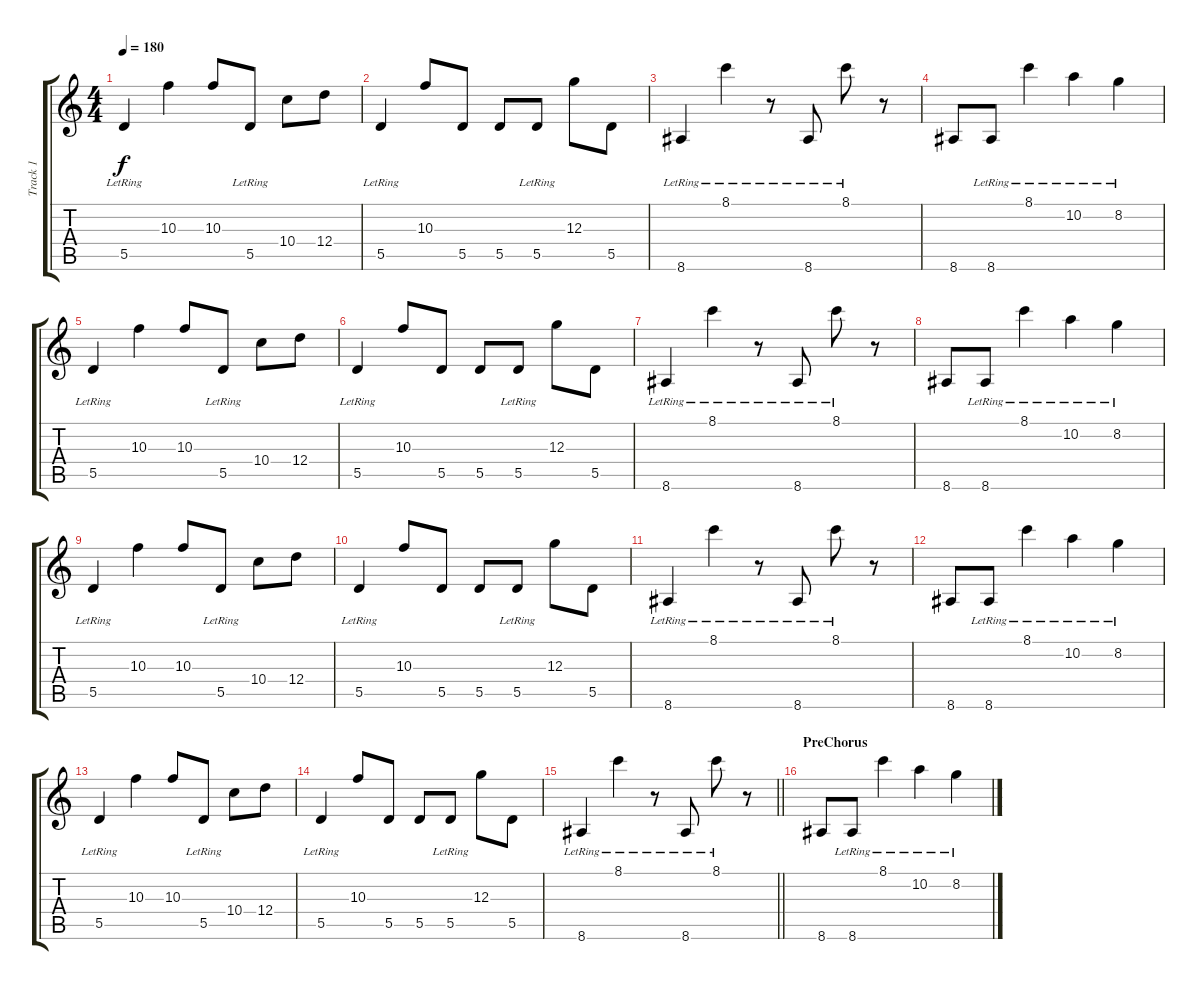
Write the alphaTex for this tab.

\track ("Track 1" "Track 1") {instrument acousticguitarsteel}
\staff {score tabs}
\tuning (E4 B3 G3 D3 A2 D2) {hide}
\ts (4 4)
\tempo 180
\clef g2
\ks c
5.5{lr}.4{dy f} 10.3.4 10.3.8 5.5{lr}.8 10.4.8 12.4.8 |
5.5{lr}.4 10.3.8 5.5.8 5.5.8 5.5{lr}.8 12.3.8 5.5.8 |
8.6{lr}.4 8.1{lr}.4 r.8 8.6{lr}.8 8.1{lr}.8 r.8 |
8.6.8 8.6{lr}.8 8.1{lr}.4 10.2{lr}.4 8.2{lr}.4 |
5.5{lr}.4 10.3.4 10.3.8 5.5{lr}.8 10.4.8 12.4.8 |
5.5{lr}.4 10.3.8 5.5.8 5.5.8 5.5{lr}.8 12.3.8 5.5.8 |
8.6{lr}.4 8.1{lr}.4 r.8 8.6{lr}.8 8.1{lr}.8 r.8 |
8.6.8 8.6{lr}.8 8.1{lr}.4 10.2{lr}.4 8.2{lr}.4 |
5.5{lr}.4 10.3.4 10.3.8 5.5{lr}.8 10.4.8 12.4.8 |
5.5{lr}.4 10.3.8 5.5.8 5.5.8 5.5{lr}.8 12.3.8 5.5.8 |
8.6{lr}.4 8.1{lr}.4 r.8 8.6{lr}.8 8.1{lr}.8 r.8 |
8.6.8 8.6{lr}.8 8.1{lr}.4 10.2{lr}.4 8.2{lr}.4 |
5.5{lr}.4 10.3.4 10.3.8 5.5{lr}.8 10.4.8 12.4.8 |
5.5{lr}.4 10.3.8 5.5.8 5.5.8 5.5{lr}.8 12.3.8 5.5.8 |
\barLineRight lightlight
8.6{lr}.4 8.1{lr}.4 r.8 8.6{lr}.8 8.1{lr}.8 r.8 |
\section ("" "PreChorus")
8.6.8 8.6{lr}.8 8.1{lr}.4 10.2{lr}.4 8.2{lr}.4
